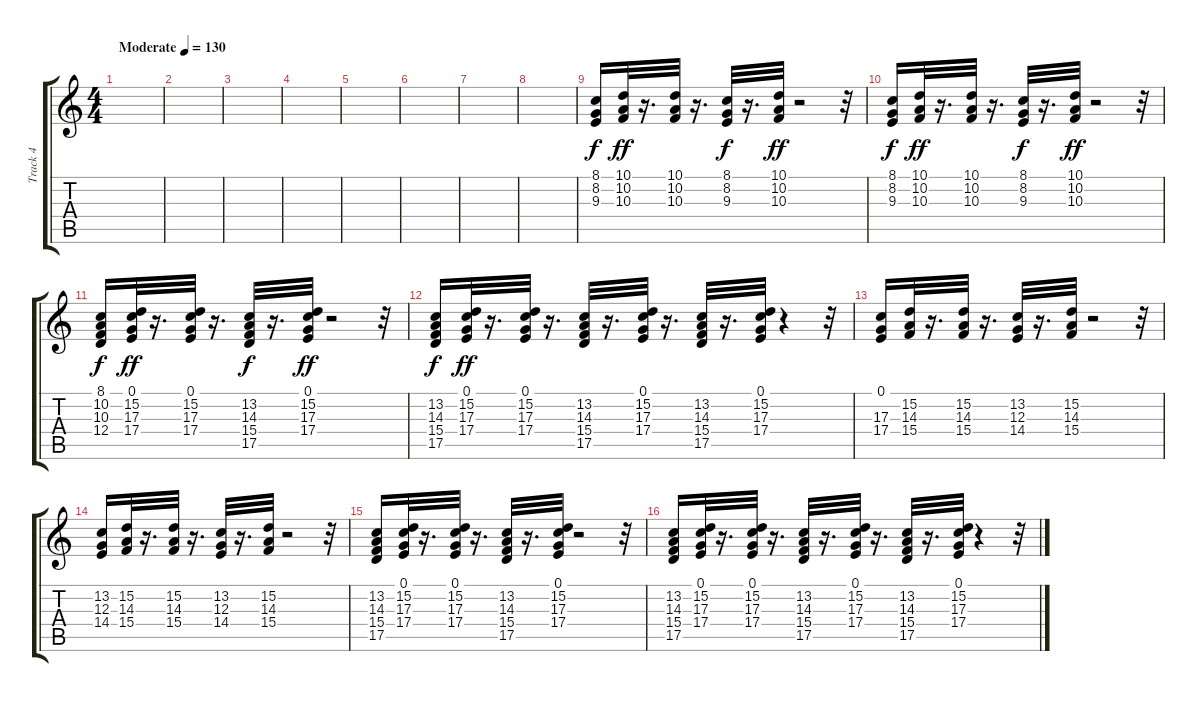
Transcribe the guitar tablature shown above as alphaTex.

\track ("Track 4" "Track 4") {instrument brasssection}
\staff {score tabs}
\tuning (E4 B3 G3 D3 A2 E2) {hide}
\ts (4 4)
\tempo (130 "Moderate")
\clef g2
\ks c
|
|
|
|
|
|
|
|
(8.1 8.2 9.3).16 (10.1 10.2 10.3).32{dy ff} r.16{d} (10.1 10.2 10.3).32 r.16{d} (8.1 8.2 9.3).32{dy f} r.16{d} (10.1 10.2 10.3).32{dy ff} r.2 r.32 |
(8.1 8.2 9.3).16{dy f} (10.1 10.2 10.3).32{dy ff} r.16{d} (10.1 10.2 10.3).32 r.16{d} (8.1 8.2 9.3).32{dy f} r.16{d} (10.1 10.2 10.3).32{dy ff} r.2 r.32 |
(8.1 10.2 10.3 12.4).16{dy f} (0.1 15.2 17.3 17.4).32{dy ff} r.16{d} (0.1 15.2 17.3 17.4).32 r.16{d} (13.2 14.3 15.4 17.5).32{dy f} r.16{d} (0.1 15.2 17.3 17.4).32{dy ff} r.2 r.32 |
(13.2 14.3 15.4 17.5).16{dy f} (0.1 15.2 17.3 17.4).32{dy ff} r.16{d} (0.1 15.2 17.3 17.4).32 r.16{d} (13.2 14.3 15.4 17.5).32 r.16{d} (0.1 15.2 17.3 17.4).32 r.16{d} (13.2 14.3 15.4 17.5).32 r.16{d} (0.1 15.2 17.3 17.4).32 r.4 r.32 |
(0.1 17.3 17.4).16 (15.2 14.3 15.4).32 r.16{d} (15.2 14.3 15.4).32 r.16{d} (13.2 12.3 14.4).32 r.16{d} (15.2 14.3 15.4).32 r.2 r.32 |
(13.2 12.3 14.4).16 (15.2 14.3 15.4).32 r.16{d} (15.2 14.3 15.4).32 r.16{d} (13.2 12.3 14.4).32 r.16{d} (15.2 14.3 15.4).32 r.2 r.32 |
(13.2 14.3 15.4 17.5).16 (0.1 15.2 17.3 17.4).32 r.16{d} (0.1 15.2 17.3 17.4).32 r.16{d} (13.2 14.3 15.4 17.5).32 r.16{d} (0.1 15.2 17.3 17.4).32 r.2 r.32 |
(13.2 14.3 15.4 17.5).16 (0.1 15.2 17.3 17.4).32 r.16{d} (0.1 15.2 17.3 17.4).32 r.16{d} (13.2 14.3 15.4 17.5).32 r.16{d} (0.1 15.2 17.3 17.4).32 r.16{d} (13.2 14.3 15.4 17.5).32 r.16{d} (0.1 15.2 17.3 17.4).32 r.4 r.32
